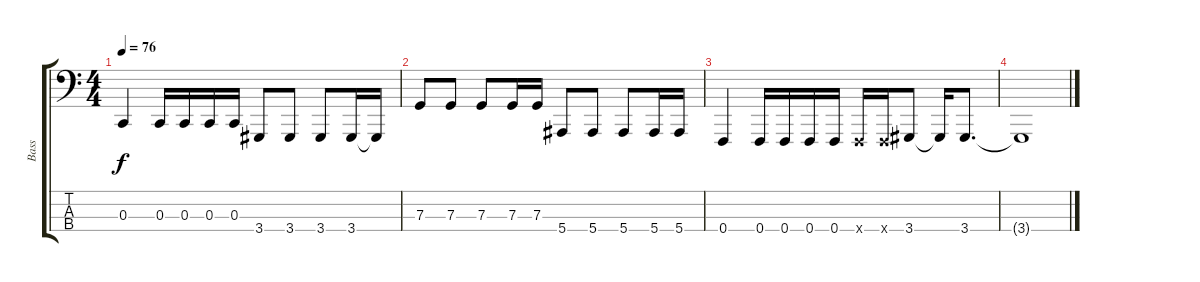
\track ("Bass" "Bass") {instrument electricbasspick}
\staff {score tabs}
\tuning (C2 G2 C1 F0) {hide}
\ts (4 4)
\tempo 76
\clef f4
\ks c
0.3.4{dy f} 0.3.16 0.3.16 0.3.16 0.3.16 3.4.8 3.4.8 3.4.8 3.4.16 3.4{t}.16 |
7.3.8 7.3.8 7.3.8 7.3.16 7.3.16 5.4.8 5.4.8 5.4.8 5.4.16 5.4.16 |
0.4.4 0.4.16 0.4.16 0.4.16 0.4.16 0.4{x}.16 0.4{x}.16 3.4.8 3.4{t}.16 3.4.8{d} |
3.4{t}.1
